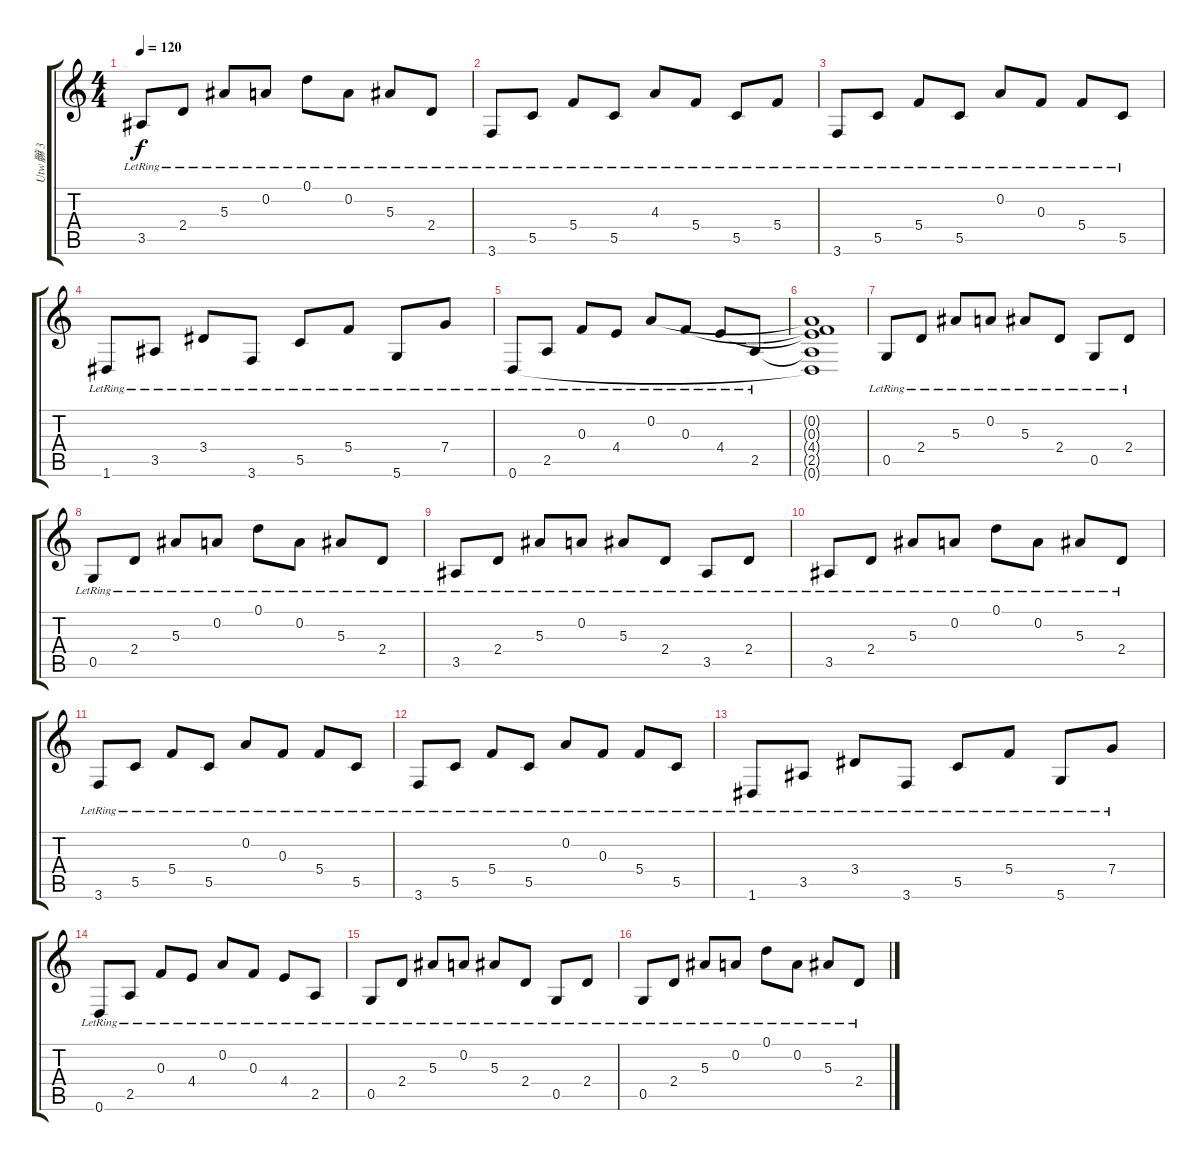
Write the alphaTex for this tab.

\track ("Utw髍 3" "Utw髍 3") {instrument acousticguitarsteel}
\staff {score tabs}
\tuning (D4 A3 F3 C3 G2 D2) {hide}
\ts (4 4)
\tempo 120
\clef g2
\ks c
3.5{lr}.8{dy f} 2.4{lr}.8 5.3{lr}.8 0.2{lr}.8 0.1{lr}.8 0.2{lr}.8 5.3{lr}.8 2.4{lr}.8 |
3.6{lr}.8 5.5{lr}.8 5.4{lr}.8 5.5{lr}.8 4.3{lr}.8 5.4{lr}.8 5.5{lr}.8 5.4{lr}.8 |
3.6{lr}.8 5.5{lr}.8 5.4{lr}.8 5.5{lr}.8 0.2{lr}.8 0.3{lr}.8 5.4{lr}.8 5.5{lr}.8 |
1.6{lr}.8 3.5{lr}.8 3.4{lr}.8 3.6{lr}.8 5.5{lr}.8 5.4{lr}.8 5.6{lr}.8 7.4{lr}.8 |
0.6{lr}.8 2.5{lr}.8 0.3{lr}.8 4.4{lr}.8 0.2{lr}.8 0.3{lr}.8 4.4{lr}.8 2.5{lr}.8 |
(0.2{t} 0.3{t} 4.4{t} 2.5{t} 0.6{t}).1 |
0.5{lr}.8 2.4{lr}.8 5.3{lr}.8 0.2{lr}.8 5.3{lr}.8 2.4{lr}.8 0.5{lr}.8 2.4{lr}.8 |
0.5{lr}.8 2.4{lr}.8 5.3{lr}.8 0.2{lr}.8 0.1{lr}.8 0.2{lr}.8 5.3{lr}.8 2.4{lr}.8 |
3.5{lr}.8 2.4{lr}.8 5.3{lr}.8 0.2{lr}.8 5.3{lr}.8 2.4{lr}.8 3.5{lr}.8 2.4{lr}.8 |
3.5{lr}.8 2.4{lr}.8 5.3{lr}.8 0.2{lr}.8 0.1{lr}.8 0.2{lr}.8 5.3{lr}.8 2.4{lr}.8 |
3.6{lr}.8 5.5{lr}.8 5.4{lr}.8 5.5{lr}.8 0.2{lr}.8 0.3{lr}.8 5.4{lr}.8 5.5{lr}.8 |
3.6{lr}.8 5.5{lr}.8 5.4{lr}.8 5.5{lr}.8 0.2{lr}.8 0.3{lr}.8 5.4{lr}.8 5.5{lr}.8 |
1.6{lr}.8 3.5{lr}.8 3.4{lr}.8 3.6{lr}.8 5.5{lr}.8 5.4{lr}.8 5.6{lr}.8 7.4{lr}.8 |
0.6{lr}.8 2.5{lr}.8 0.3{lr}.8 4.4{lr}.8 0.2{lr}.8 0.3{lr}.8 4.4{lr}.8 2.5{lr}.8 |
0.5{lr}.8 2.4{lr}.8 5.3{lr}.8 0.2{lr}.8 5.3{lr}.8 2.4{lr}.8 0.5{lr}.8 2.4{lr}.8 |
0.5{lr}.8 2.4{lr}.8 5.3{lr}.8 0.2{lr}.8 0.1{lr}.8 0.2{lr}.8 5.3{lr}.8 2.4{lr}.8
